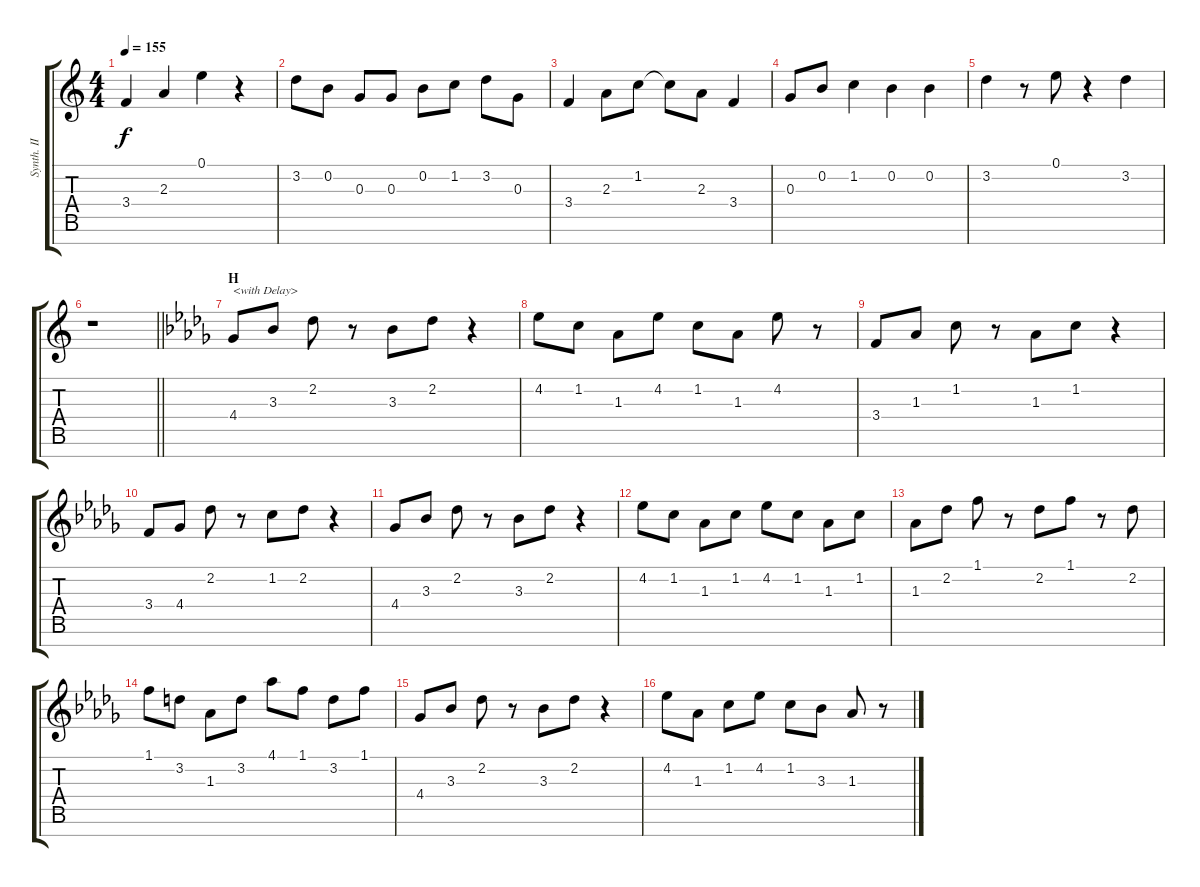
\track ("Synth. II" "Synth. II") {instrument fx4atmosphere}
\staff {score tabs}
\tuning (E5 B4 G4 D4 A3 E3 B2) {hide}
\ts (4 4)
\tempo 155
\clef g2
\ks c
3.4.4{dy f} 2.3.4 0.1.4 r.4 |
3.2.8 0.2.8 0.3.8 0.3.8 0.2.8 1.2.8 3.2.8 0.3.8 |
3.4.4 2.3.8 1.2.8 1.2{t}.8 2.3.8 3.4.4 |
0.3.8 0.2.8 1.2.4 0.2.4 0.2.4 |
3.2.4 r.8 0.1.8 r.4 3.2.4 |
\barLineRight lightlight
r.1 |
\section ("" "H")
\ks db
4.4.8{txt "<with Delay>"} 3.3.8 2.2.8 r.8 3.3.8 2.2.8 r.4 |
4.2.8 1.2.8 1.3.8 4.2.8 1.2.8 1.3.8 4.2.8 r.8 |
3.4.8 1.3.8 1.2.8 r.8 1.3.8 1.2.8 r.4 |
3.4.8 4.4.8 2.2.8 r.8 1.2.8 2.2.8 r.4 |
4.4.8 3.3.8 2.2.8 r.8 3.3.8 2.2.8 r.4 |
4.2.8 1.2.8 1.3.8 1.2.8 4.2.8 1.2.8 1.3.8 1.2.8 |
1.3.8 2.2.8 1.1.8 r.8 2.2.8 1.1.8 r.8 2.2.8 |
1.1.8 3.2.8 1.3.8 3.2.8 4.1.8 1.1.8 3.2.8 1.1.8 |
4.4.8 3.3.8 2.2.8 r.8 3.3.8 2.2.8 r.4 |
4.2.8 1.3.8 1.2.8 4.2.8 1.2.8 3.3.8 1.3.8 r.8
